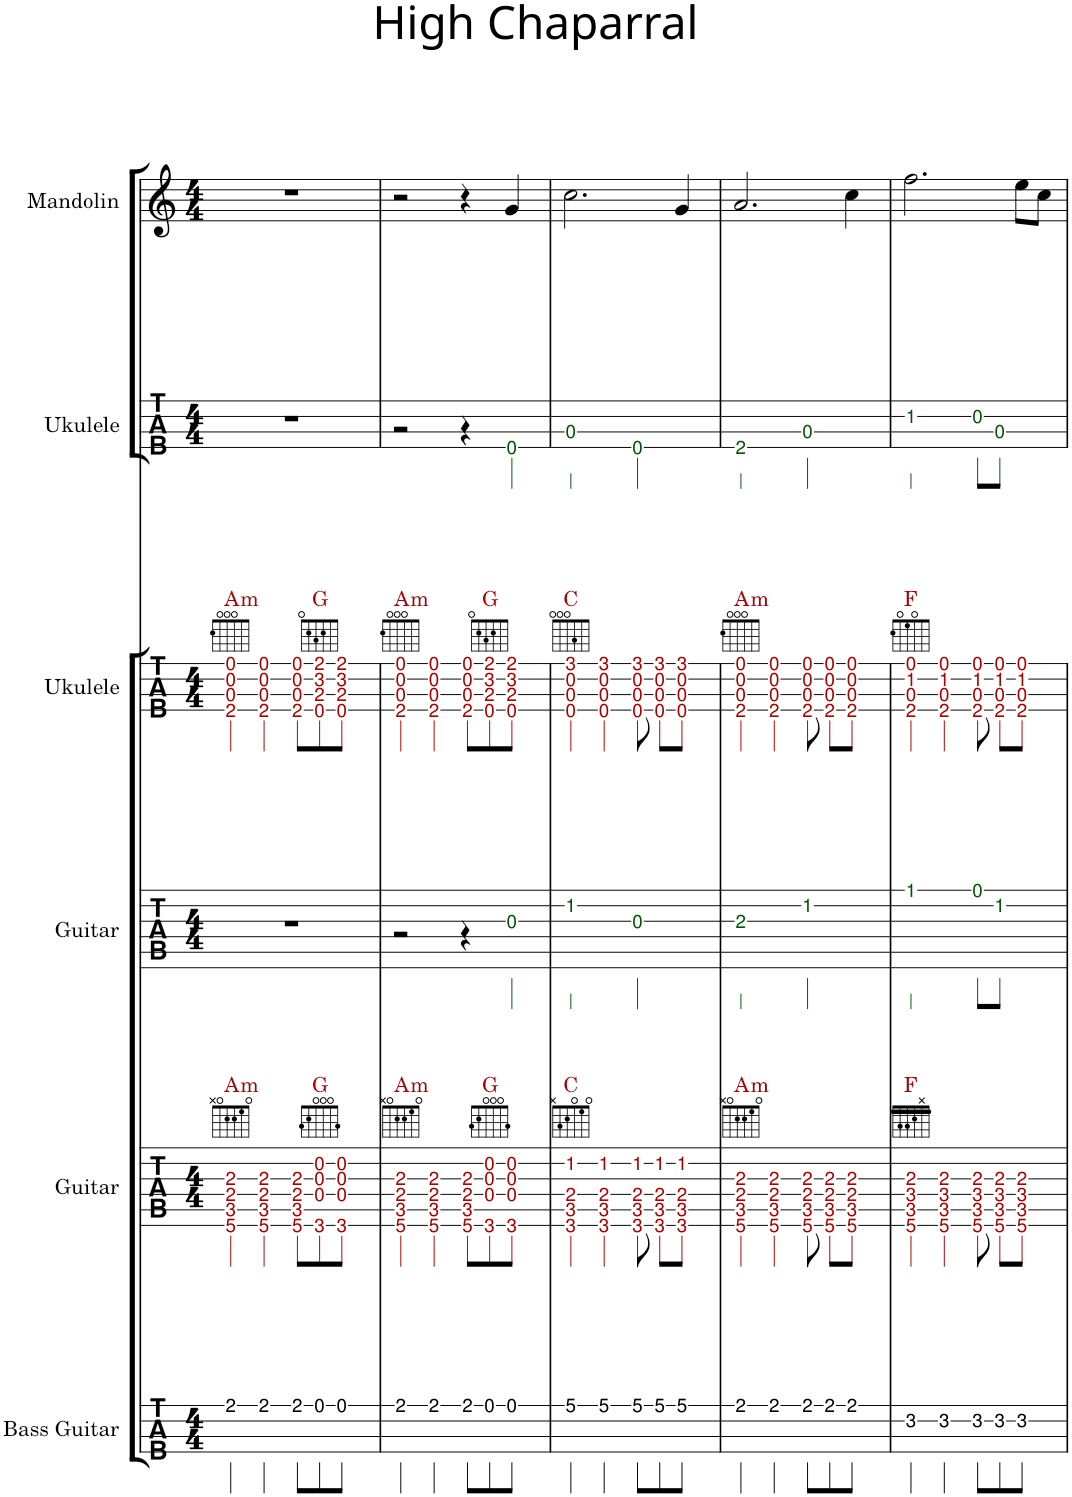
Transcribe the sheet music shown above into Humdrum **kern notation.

**kern	**kern	**harte	**kern	**kern	**harte	**kern	**kern
*part6	*part5	*part5	*part4	*part3	*part3	*part2	*part1
*staff6	*staff5	*	*staff4	*staff3	*	*staff2	*staff1
*I"Bass Guitar	*I"Guitar	*	*I"Guitar	*I"Ukulele	*	*I"Ukulele	*I"Mandolin
*stria4	*stria6	*	*stria6	*stria4	*	*stria4	*
*	*	*	*	*	*	*	*clefG2
*k[]	*k[]	*	*k[]	*k[]	*	*k[]	*k[]
*M4/4	*M4/4	*	*M4/4	*M4/4	*	*M4/4	*M4/4
=1	=1	=1	=1	=1	=1	=1	=1
!	!	!LO:H:kt=m	!	!	!LO:H:kt=m	!	!
4AA\	4AAi\ 4Ci\ 4Ei\ 4Ai\	A:min	1r	4Ai\ 4ci\ 4ei\ 4ai\	A:min	1r	1r
4AA\	4AAi\ 4Ci\ 4Ei\ 4Ai\	.	.	4Ai\ 4ci\ 4ei\ 4ai\	.	.	.
8AA\L	8AAi\ 8Ci\ 8Ei\ 8Ai\L	.	.	8Ai\ 8ci\ 8ei\ 8ai\L	.	.	.
8GG\	8GGi\ 8Di\ 8Gi\ 8Bi\	G:maj	.	8Gi\ 8di\ 8gi\ 8bi\	G:maj	.	.
8GG\J	8GGi\ 8Di\ 8Gi\ 8Bi\J	.	.	8Gi\ 8di\ 8gi\ 8bi\J	.	.	.
8ryy	8ryy	.	.	8ryy	.	.	.
=2	=2	=2	=2	=2	=2	=2	=2
!	!	!LO:H:kt=m	!	!	!LO:H:kt=m	!	!
4AA\	4AAi\ 4Ci\ 4Ei\ 4Ai\	A:min	2r	4Ai\ 4ci\ 4ei\ 4ai\	A:min	2r	2r
4AA\	4AAi\ 4Ci\ 4Ei\ 4Ai\	.	.	4Ai\ 4ci\ 4ei\ 4ai\	.	.	.
8AA\L	8AAi\ 8Ci\ 8Ei\ 8Ai\L	.	4r	8Ai\ 8ci\ 8ei\ 8ai\L	.	4r	4r
8GG\	8GGi\ 8Di\ 8Gi\ 8Bi\	G:maj	.	8Gi\ 8di\ 8gi\ 8bi\	G:maj	.	.
8GG\J	8GGi\ 8Di\ 8Gi\ 8Bi\J	.	4Gj\	8Gi\ 8di\ 8gi\ 8bi\J	.	4Gj\	4g/
8ryy	8ryy	.	.	8ryy	.	.	.
=3	=3	=3	=3	=3	=3	=3	=3
4C\	4GGi\ 4Ci\ 4Ei\ 4ci\	C:maj	2cj\	4Gi\ 4ci\ 4ei\ 4cci\	C:maj	2cj\	2.cc\
4C\	4GGi\ 4Ci\ 4Ei\ 4ci\	.	.	4Gi\ 4ci\ 4ei\ 4cci\	.	.	.
8C\L	8GGi\ 8Ci\ 8Ei\ 8ci\	.	4Gj\	8Gi\ 8ci\ 8ei\ 8cci\	.	4Gj\	.
8C\	8GGi\ 8Ci\ 8Ei\ 8ci\L	.	.	8Gi\ 8ci\ 8ei\ 8cci\L	.	.	.
8C\J	8GGi\ 8Ci\ 8Ei\ 8ci\J	.	4ryy	8Gi\ 8ci\ 8ei\ 8cci\J	.	4ryy	4g/
8ryy	8ryy	.	.	8ryy	.	.	.
=4	=4	=4	=4	=4	=4	=4	=4
!	!	!LO:H:kt=m	!	!	!LO:H:kt=m	!	!
4AA\	4AAi\ 4Ci\ 4Ei\ 4Ai\	A:min	2Aj\	4Ai\ 4ci\ 4ei\ 4ai\	A:min	2Aj\	2.a/
4AA\	4AAi\ 4Ci\ 4Ei\ 4Ai\	.	.	4Ai\ 4ci\ 4ei\ 4ai\	.	.	.
8AA\L	8AAi\ 8Ci\ 8Ei\ 8Ai\	.	4cj\	8Ai\ 8ci\ 8ei\ 8ai\	.	4cj\	.
8AA\	8AAi\ 8Ci\ 8Ei\ 8Ai\L	.	.	8Ai\ 8ci\ 8ei\ 8ai\L	.	.	.
8AA\J	8AAi\ 8Ci\ 8Ei\ 8Ai\J	.	4ryy	8Ai\ 8ci\ 8ei\ 8ai\J	.	4ryy	4cc\
8ryy	8ryy	.	.	8ryy	.	.	.
=5	=5	=5	=5	=5	=5	=5	=5
4FF\	4AAi\ 4Ci\ 4Fi\ 4Ai\	F:maj	2fj\	4Ai\ 4ci\ 4fi\ 4ai\	F:maj	2fj\	2.ff\
4FF\	4AAi\ 4Ci\ 4Fi\ 4Ai\	.	.	4Ai\ 4ci\ 4fi\ 4ai\	.	.	.
8FF\L	8AAi\ 8Ci\ 8Fi\ 8Ai\	.	8ej\L	8Ai\ 8ci\ 8fi\ 8ai\	.	8ej\L	.
8FF\	8AAi\ 8Ci\ 8Fi\ 8Ai\L	.	8cj\J	8Ai\ 8ci\ 8fi\ 8ai\L	.	8cj\J	.
8FF\J	8AAi\ 8Ci\ 8Fi\ 8Ai\J	.	4ryy	8Ai\ 8ci\ 8fi\ 8ai\J	.	4ryy	8ee\L
8ryy	8ryy	.	.	8ryy	.	.	8cc\J
=	=	=	=	=	=	=	=
*-	*-	*-	*-	*-	*-	*-	*-
